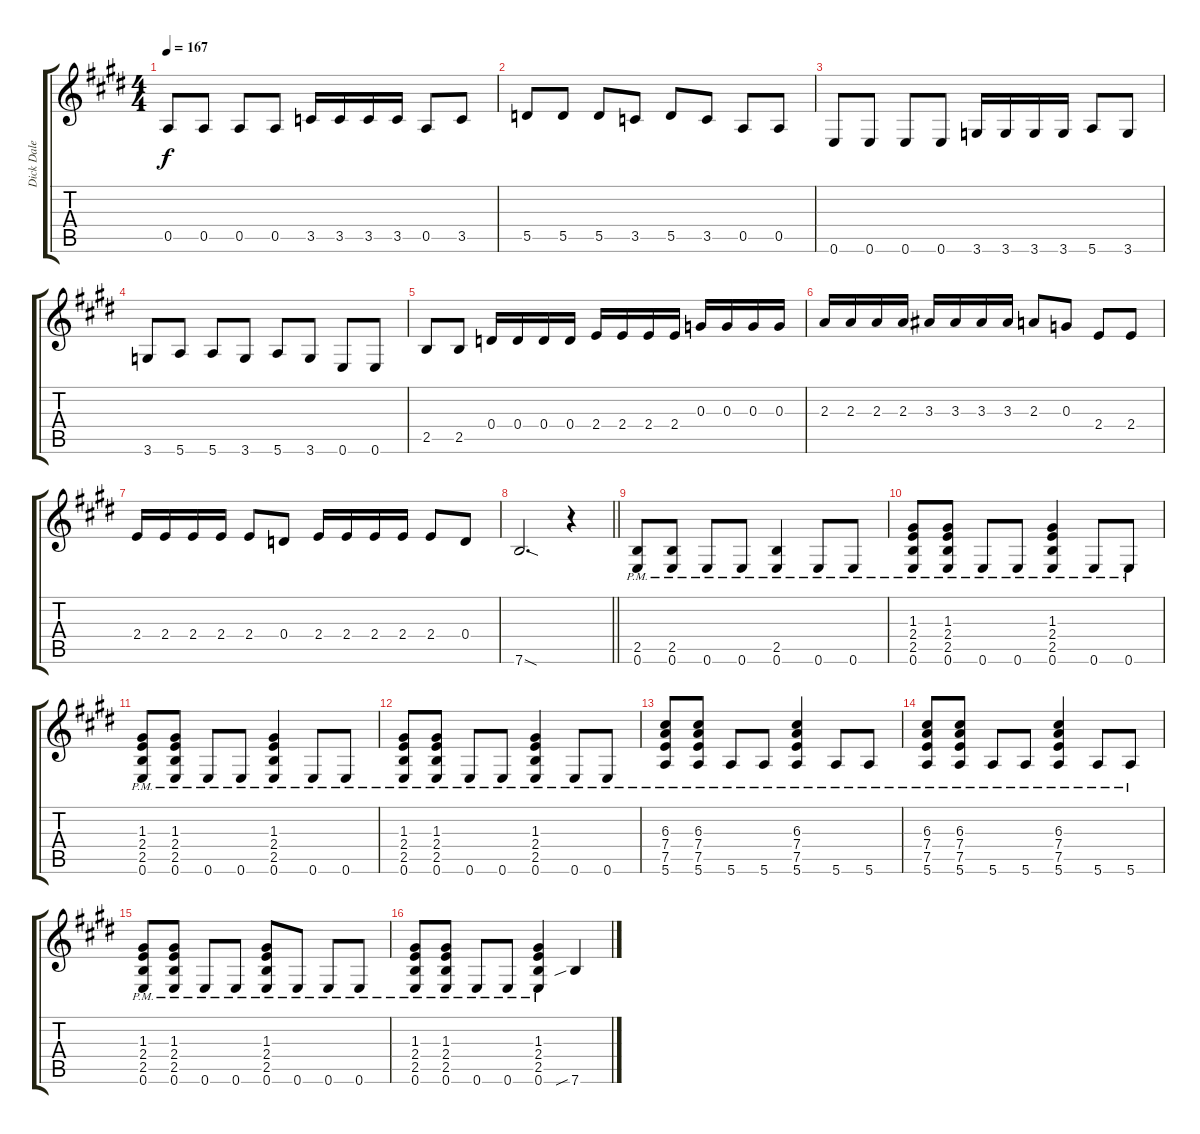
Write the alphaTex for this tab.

\track ("Dick Dale" "Dick Dale") {instrument overdrivenguitar}
\staff {score tabs}
\tuning (E4 B3 G3 D3 A2 E2) {hide}
\ts (4 4)
\tempo 167
\clef g2
\ks e
0.5.8{dy f} 0.5.8 0.5.8 0.5.8 3.5.16 3.5.16 3.5.16 3.5.16 0.5.8 3.5.8 |
5.5.8 5.5.8 5.5.8 3.5.8 5.5.8 3.5.8 0.5.8 0.5.8 |
0.6.8 0.6.8 0.6.8 0.6.8 3.6.16 3.6.16 3.6.16 3.6.16 5.6.8 3.6.8 |
3.6.8 5.6.8 5.6.8 3.6.8 5.6.8 3.6.8 0.6.8 0.6.8 |
2.5.8 2.5.8 0.4.16 0.4.16 0.4.16 0.4.16 2.4.16 2.4.16 2.4.16 2.4.16 0.3.16 0.3.16 0.3.16 0.3.16 |
2.3.16 2.3.16 2.3.16 2.3.16 3.3.16 3.3.16 3.3.16 3.3.16 2.3.8 0.3.8 2.4.8 2.4.8 |
2.4.16 2.4.16 2.4.16 2.4.16 2.4.8 0.4.8 2.4.16 2.4.16 2.4.16 2.4.16 2.4.8 0.4.8 |
\barLineRight lightlight
7.6{sod}.2{d} r.4 |
(2.5{pm} 0.6).8 (2.5{pm} 0.6).8 0.6{pm}.8 0.6{pm}.8 (2.5 0.6{pm}).4 0.6{pm}.8 0.6{pm}.8 |
(1.3 2.4 2.5 0.6{pm}).8 (1.3 2.4 2.5 0.6{pm}).8 0.6{pm}.8 0.6{pm}.8 (1.3 2.4 2.5 0.6{pm}).4 0.6{pm}.8 0.6{pm}.8 |
(1.3 2.4 2.5 0.6{pm}).8 (1.3 2.4 2.5 0.6{pm}).8 0.6{pm}.8 0.6{pm}.8 (1.3 2.4 2.5 0.6{pm}).4 0.6{pm}.8 0.6{pm}.8 |
(1.3 2.4 2.5 0.6{pm}).8 (1.3 2.4 2.5 0.6{pm}).8 0.6{pm}.8 0.6{pm}.8 (1.3 2.4 2.5 0.6{pm}).4 0.6{pm}.8 0.6{pm}.8 |
(6.3 7.4 7.5 5.6{pm}).8 (6.3 7.4 7.5 5.6{pm}).8 5.6{pm}.8 5.6{pm}.8 (6.3 7.4 7.5 5.6{pm}).4 5.6{pm}.8 5.6{pm}.8 |
(6.3 7.4 7.5 5.6{pm}).8 (6.3 7.4 7.5 5.6{pm}).8 5.6{pm}.8 5.6{pm}.8 (6.3 7.4 7.5 5.6{pm}).4 5.6{pm}.8 5.6{pm}.8 |
(1.3 2.4 2.5 0.6{pm}).8 (1.3 2.4 2.5 0.6{pm}).8 0.6{pm}.8 0.6{pm}.8 (1.3 2.4 2.5 0.6{pm}).8 0.6{pm}.8 0.6{pm}.8 0.6{pm}.8 |
(1.3 2.4 2.5 0.6{pm}).8 (1.3 2.4 2.5 0.6{pm}).8 0.6{pm}.8 0.6{pm}.8 (1.3 2.4 2.5 0.6{pm}).4 7.6{sib}.4
